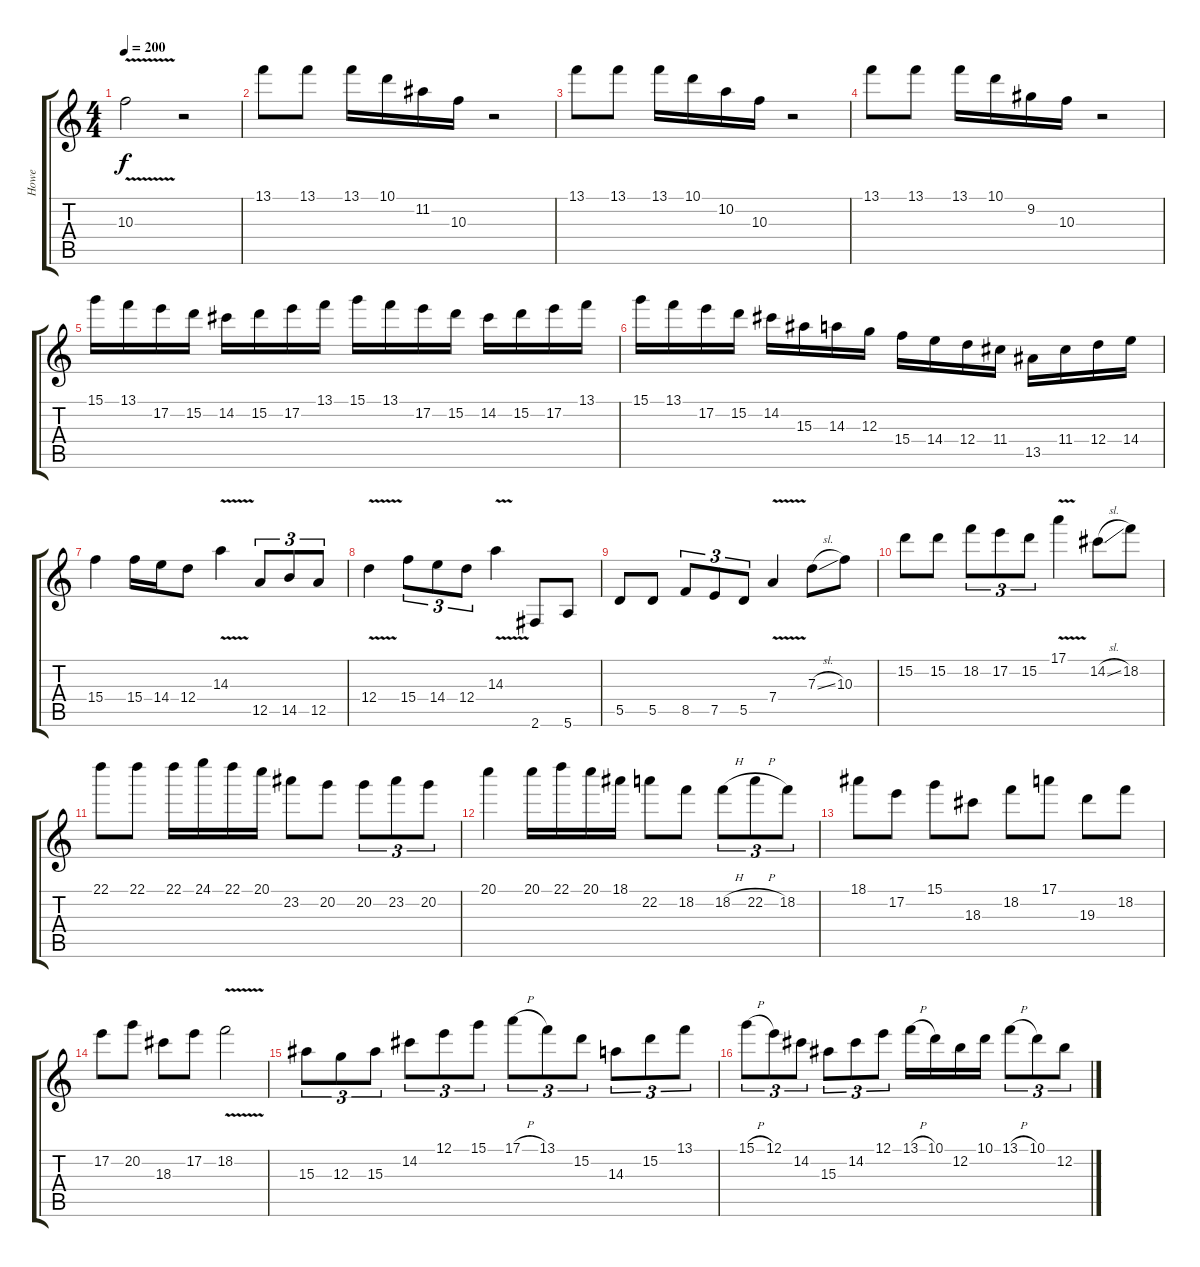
\track ("Howe" "Howe") {instrument distortionguitar}
\staff {score tabs}
\tuning (E4 B3 G3 D3 A2 E2) {hide}
\ts (4 4)
\tempo 200
\clef g2
\ks c
10.3{v}.2{dy f} r.2 |
13.1.8 13.1.8 13.1.16 10.1.16 11.2.16 10.3.16 r.2 |
13.1.8 13.1.8 13.1.16 10.1.16 10.2.16 10.3.16 r.2 |
13.1.8 13.1.8 13.1.16 10.1.16 9.2.16 10.3.16 r.2 |
15.1.16 13.1.16 17.2.16 15.2.16 14.2.16 15.2.16 17.2.16 13.1.16 15.1.16 13.1.16 17.2.16 15.2.16 14.2.16 15.2.16 17.2.16 13.1.16 |
15.1.16 13.1.16 17.2.16 15.2.16 14.2.16 15.3.16 14.3.16 12.3.16 15.4.16 14.4.16 12.4.16 11.4.16 13.5.16 11.4.16 12.4.16 14.4.16 |
15.4.4 15.4.16 14.4.16 12.4.8 14.3{v}.4 12.5.8{tu (3 2)} 14.5.8{tu (3 2)} 12.5.8{tu (3 2)} |
12.4{v}.4 15.4.8{tu (3 2)} 14.4.8{tu (3 2)} 12.4.8{tu (3 2)} 14.3{v}.4 2.6.8 5.6.8 |
5.5.8 5.5.8 8.5.8{tu (3 2)} 7.5.8{tu (3 2)} 5.5.8{tu (3 2)} 7.4{v}.4 7.3{sl}.8 10.3.8 |
15.2.8 15.2.8 18.2.8{tu (3 2)} 17.2.8{tu (3 2)} 15.2.8{tu (3 2)} 17.1{v}.4 14.2{sl}.8 18.2.8 |
22.1.8 22.1.8 22.1.16 24.1.16 22.1.16 20.1.16 23.2.8 20.2.8 20.2.8{tu (3 2)} 23.2.8{tu (3 2)} 20.2.8{tu (3 2)} |
20.1.4 20.1.16 22.1.16 20.1.16 18.1.16 22.2.8 18.2.8 18.2{h}.8{tu (3 2)} 22.2{h}.8{tu (3 2)} 18.2.8{tu (3 2)} |
18.1.8 17.2.8 15.1.8 18.3.8 18.2.8 17.1.8 19.3.8 18.2.8 |
17.2.8 20.2.8 18.3.8 17.2.8 18.2{v}.2 |
15.3.8{tu (3 2)} 12.3.8{tu (3 2)} 15.3.8{tu (3 2)} 14.2.8{tu (3 2)} 12.1.8{tu (3 2)} 15.1.8{tu (3 2)} 17.1{h}.8{tu (3 2)} 13.1.8{tu (3 2)} 15.2.8{tu (3 2)} 14.3.8{tu (3 2)} 15.2.8{tu (3 2)} 13.1.8{tu (3 2)} |
15.1{h}.8{tu (3 2)} 12.1.8{tu (3 2)} 14.2.8{tu (3 2)} 15.3.8{tu (3 2)} 14.2.8{tu (3 2)} 12.1.8{tu (3 2)} 13.1{h}.16 10.1.16 12.2.16 10.1.16 13.1{h}.8{tu (3 2)} 10.1.8{tu (3 2)} 12.2.8{tu (3 2)}
